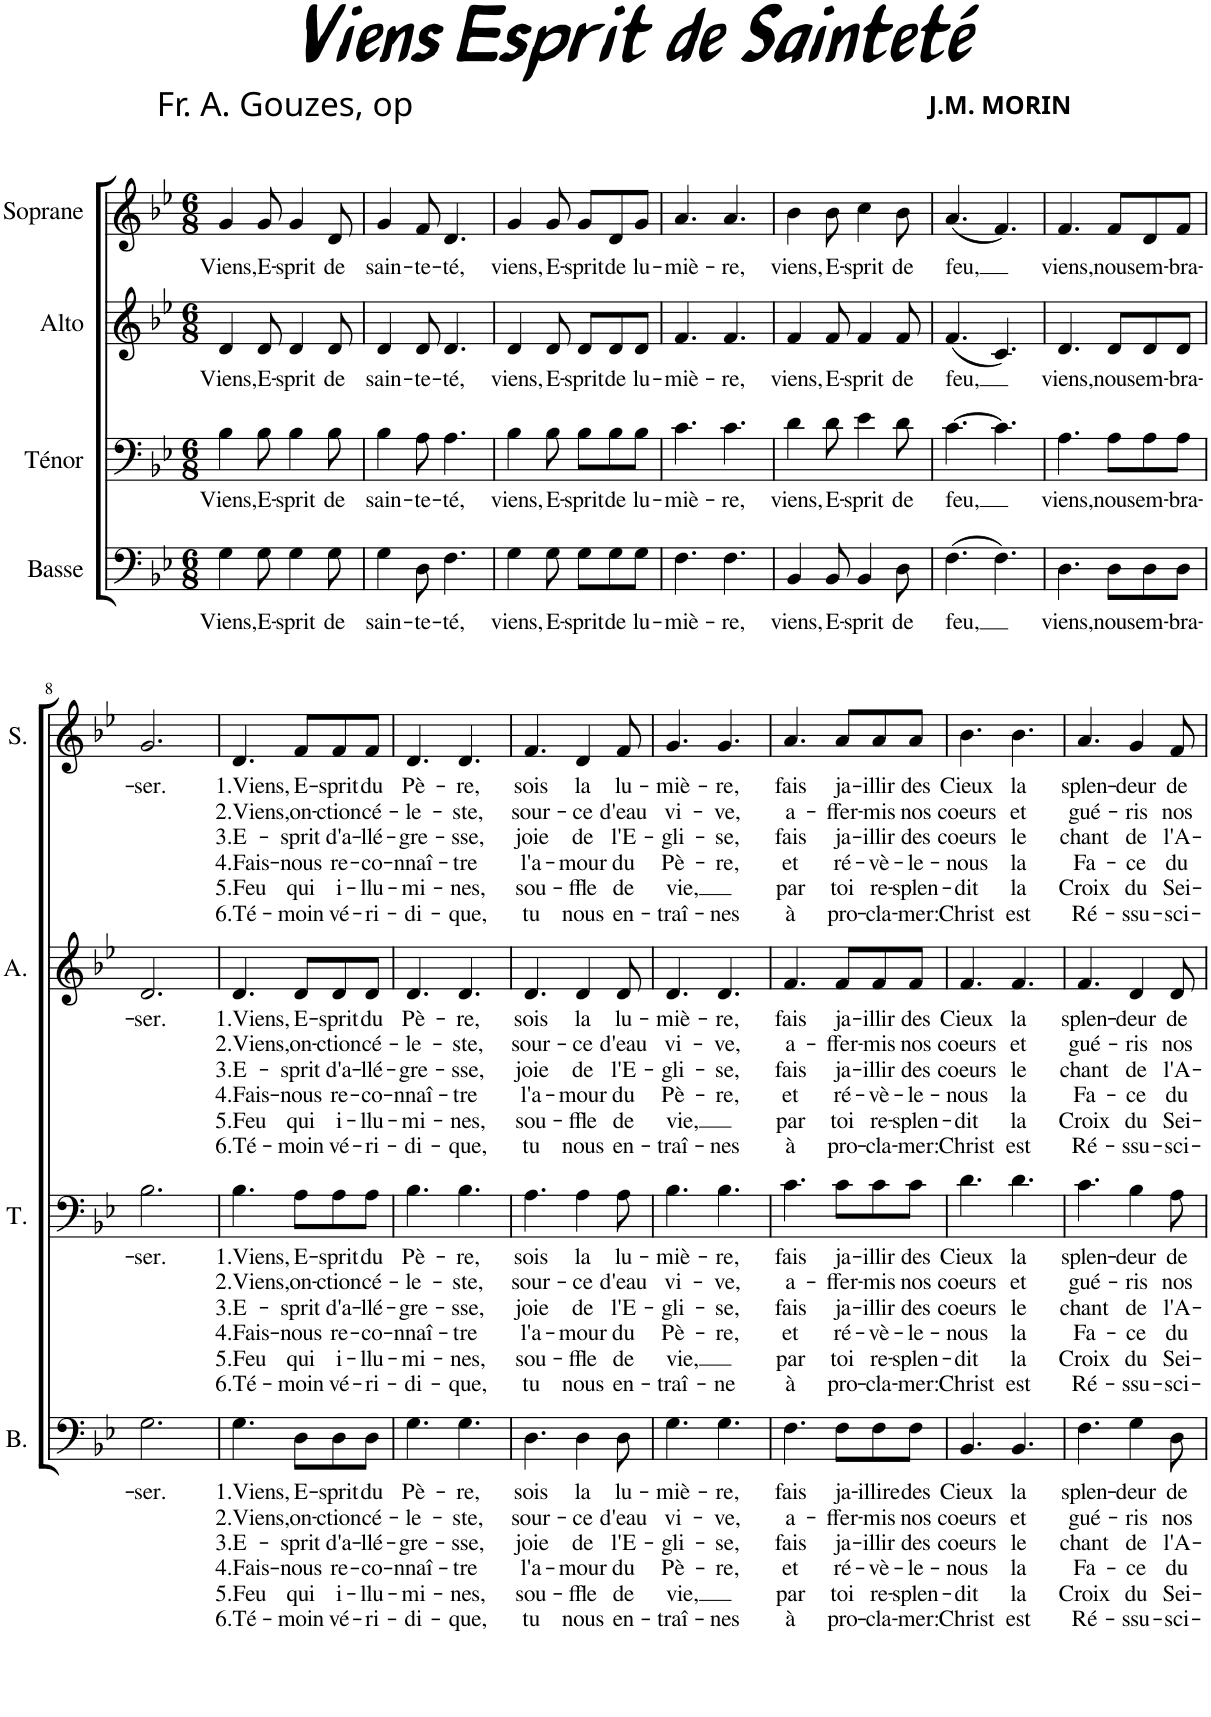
**kern	**text	**text	**text	**text	**text	**text	**kern	**text	**text	**text	**text	**text	**text	**kern	**text	**text	**text	**text	**text	**text	**kern	**text	**text	**text	**text	**text	**text
*part4	*part4	*part4	*part4	*part4	*part4	*part4	*part3	*part3	*part3	*part3	*part3	*part3	*part3	*part2	*part2	*part2	*part2	*part2	*part2	*part2	*part1	*part1	*part1	*part1	*part1	*part1	*part1
*staff4	*staff4	*staff4	*staff4	*staff4	*staff4	*staff4	*staff3	*staff3	*staff3	*staff3	*staff3	*staff3	*staff3	*staff2	*staff2	*staff2	*staff2	*staff2	*staff2	*staff2	*staff1	*staff1	*staff1	*staff1	*staff1	*staff1	*staff1
*I"Basse	*	*	*	*	*	*	*I"Ténor	*	*	*	*	*	*	*I"Alto	*	*	*	*	*	*	*I"Soprane	*	*	*	*	*	*
*I'B.	*	*	*	*	*	*	*I'T.	*	*	*	*	*	*	*I'A.	*	*	*	*	*	*	*I'S.	*	*	*	*	*	*
*clefF4	*	*	*	*	*	*	*clefF4	*	*	*	*	*	*	*clefG2	*	*	*	*	*	*	*clefG2	*	*	*	*	*	*
*k[b-e-]	*	*	*	*	*	*	*k[b-e-]	*	*	*	*	*	*	*k[b-e-]	*	*	*	*	*	*	*k[b-e-]	*	*	*	*	*	*
*M6/8	*	*	*	*	*	*	*M6/8	*	*	*	*	*	*	*M6/8	*	*	*	*	*	*	*M6/8	*	*	*	*	*	*
=1	=1	=1	=1	=1	=1	=1	=1	=1	=1	=1	=1	=1	=1	=1	=1	=1	=1	=1	=1	=1	=1	=1	=1	=1	=1	=1	=1
!	!LO:LY:b	!	!	!	!	!	!	!LO:LY:b	!	!	!	!	!	!	!LO:LY:b	!	!	!	!	!	!	!LO:LY:b	!	!	!	!	!
4G\	Viens,	.	.	.	.	.	4B-\	Viens,	.	.	.	.	.	4d/	Viens,	.	.	.	.	.	4g/	Viens,	.	.	.	.	.
!	!LO:LY:b	!	!	!	!	!	!	!LO:LY:b	!	!	!	!	!	!	!LO:LY:b	!	!	!	!	!	!	!LO:LY:b	!	!	!	!	!
8G\	E-	.	.	.	.	.	8B-\	E-	.	.	.	.	.	8d/	E-	.	.	.	.	.	8g/	E-	.	.	.	.	.
!	!LO:LY:b	!	!	!	!	!	!	!LO:LY:b	!	!	!	!	!	!	!LO:LY:b	!	!	!	!	!	!	!LO:LY:b	!	!	!	!	!
4G\	-sprit	.	.	.	.	.	4B-\	-sprit	.	.	.	.	.	4d/	-sprit	.	.	.	.	.	4g/	-sprit	.	.	.	.	.
!	!LO:LY:b	!	!	!	!	!	!	!LO:LY:b	!	!	!	!	!	!	!LO:LY:b	!	!	!	!	!	!	!LO:LY:b	!	!	!	!	!
8G\	de	.	.	.	.	.	8B-\	de	.	.	.	.	.	8d/	de	.	.	.	.	.	8d/	de	.	.	.	.	.
=2	=2	=2	=2	=2	=2	=2	=2	=2	=2	=2	=2	=2	=2	=2	=2	=2	=2	=2	=2	=2	=2	=2	=2	=2	=2	=2	=2
!	!LO:LY:b	!	!	!	!	!	!	!LO:LY:b	!	!	!	!	!	!	!LO:LY:b	!	!	!	!	!	!	!LO:LY:b	!	!	!	!	!
4G\	sain-	.	.	.	.	.	4B-\	sain-	.	.	.	.	.	4d/	sain-	.	.	.	.	.	4g/	sain-	.	.	.	.	.
!	!LO:LY:b	!	!	!	!	!	!	!LO:LY:b	!	!	!	!	!	!	!LO:LY:b	!	!	!	!	!	!	!LO:LY:b	!	!	!	!	!
8D\	-te-	.	.	.	.	.	8A\	-te-	.	.	.	.	.	8d/	-te-	.	.	.	.	.	8f/	-te-	.	.	.	.	.
!	!LO:LY:b	!	!	!	!	!	!	!LO:LY:b	!	!	!	!	!	!	!LO:LY:b	!	!	!	!	!	!	!LO:LY:b	!	!	!	!	!
4.F\	-té,	.	.	.	.	.	4.A\	-té,	.	.	.	.	.	4.d/	-té,	.	.	.	.	.	4.d/	-té,	.	.	.	.	.
=3	=3	=3	=3	=3	=3	=3	=3	=3	=3	=3	=3	=3	=3	=3	=3	=3	=3	=3	=3	=3	=3	=3	=3	=3	=3	=3	=3
!	!LO:LY:b	!	!	!	!	!	!	!LO:LY:b	!	!	!	!	!	!	!LO:LY:b	!	!	!	!	!	!	!LO:LY:b	!	!	!	!	!
4G\	viens,	.	.	.	.	.	4B-\	viens,	.	.	.	.	.	4d/	viens,	.	.	.	.	.	4g/	viens,	.	.	.	.	.
!	!LO:LY:b	!	!	!	!	!	!	!LO:LY:b	!	!	!	!	!	!	!LO:LY:b	!	!	!	!	!	!	!LO:LY:b	!	!	!	!	!
8G\	E-	.	.	.	.	.	8B-\	E-	.	.	.	.	.	8d/	E-	.	.	.	.	.	8g/	E-	.	.	.	.	.
!	!LO:LY:b	!	!	!	!	!	!	!LO:LY:b	!	!	!	!	!	!	!LO:LY:b	!	!	!	!	!	!	!LO:LY:b	!	!	!	!	!
8G\L	-sprit	.	.	.	.	.	8B-\L	-sprit	.	.	.	.	.	8d/L	-sprit	.	.	.	.	.	8g/L	-sprit	.	.	.	.	.
!	!LO:LY:b	!	!	!	!	!	!	!LO:LY:b	!	!	!	!	!	!	!LO:LY:b	!	!	!	!	!	!	!LO:LY:b	!	!	!	!	!
8G\	de	.	.	.	.	.	8B-\	de	.	.	.	.	.	8d/	de	.	.	.	.	.	8d/	de	.	.	.	.	.
!	!LO:LY:b	!	!	!	!	!	!	!LO:LY:b	!	!	!	!	!	!	!LO:LY:b	!	!	!	!	!	!	!LO:LY:b	!	!	!	!	!
8G\J	lu-	.	.	.	.	.	8B-\J	lu-	.	.	.	.	.	8d/J	lu-	.	.	.	.	.	8g/J	lu-	.	.	.	.	.
=4	=4	=4	=4	=4	=4	=4	=4	=4	=4	=4	=4	=4	=4	=4	=4	=4	=4	=4	=4	=4	=4	=4	=4	=4	=4	=4	=4
!	!LO:LY:b	!	!	!	!	!	!	!LO:LY:b	!	!	!	!	!	!	!LO:LY:b	!	!	!	!	!	!	!LO:LY:b	!	!	!	!	!
4.F\	-miè-	.	.	.	.	.	4.c\	-miè-	.	.	.	.	.	4.f/	-miè-	.	.	.	.	.	4.a/	-miè-	.	.	.	.	.
!	!LO:LY:b	!	!	!	!	!	!	!LO:LY:b	!	!	!	!	!	!	!LO:LY:b	!	!	!	!	!	!	!LO:LY:b	!	!	!	!	!
4.F\	-re,	.	.	.	.	.	4.c\	-re,	.	.	.	.	.	4.f/	-re,	.	.	.	.	.	4.a/	-re,	.	.	.	.	.
=5	=5	=5	=5	=5	=5	=5	=5	=5	=5	=5	=5	=5	=5	=5	=5	=5	=5	=5	=5	=5	=5	=5	=5	=5	=5	=5	=5
!	!LO:LY:b	!	!	!	!	!	!	!LO:LY:b	!	!	!	!	!	!	!LO:LY:b	!	!	!	!	!	!	!LO:LY:b	!	!	!	!	!
4BB-/	viens,	.	.	.	.	.	4d\	viens,	.	.	.	.	.	4f/	viens,	.	.	.	.	.	4b-\	viens,	.	.	.	.	.
!	!LO:LY:b	!	!	!	!	!	!	!LO:LY:b	!	!	!	!	!	!	!LO:LY:b	!	!	!	!	!	!	!LO:LY:b	!	!	!	!	!
8BB-/	E-	.	.	.	.	.	8d\	E-	.	.	.	.	.	8f/	E-	.	.	.	.	.	8b-\	E-	.	.	.	.	.
!	!LO:LY:b	!	!	!	!	!	!	!LO:LY:b	!	!	!	!	!	!	!LO:LY:b	!	!	!	!	!	!	!LO:LY:b	!	!	!	!	!
4BB-/	-sprit	.	.	.	.	.	4e-\	-sprit	.	.	.	.	.	4f/	-sprit	.	.	.	.	.	4cc\	-sprit	.	.	.	.	.
!	!LO:LY:b	!	!	!	!	!	!	!LO:LY:b	!	!	!	!	!	!	!LO:LY:b	!	!	!	!	!	!	!LO:LY:b	!	!	!	!	!
8D\	de	.	.	.	.	.	8d\	de	.	.	.	.	.	8f/	de	.	.	.	.	.	8b-\	de	.	.	.	.	.
=6	=6	=6	=6	=6	=6	=6	=6	=6	=6	=6	=6	=6	=6	=6	=6	=6	=6	=6	=6	=6	=6	=6	=6	=6	=6	=6	=6
!	!LO:LY:b	!	!	!	!	!	!	!LO:LY:b	!	!	!	!	!	!	!LO:LY:b	!	!	!	!	!	!	!LO:LY:b	!	!	!	!	!
(4.F\	feu,	.	.	.	.	.	[4.c\	feu,	.	.	.	.	.	(4.f/	feu,	.	.	.	.	.	(4.a/	feu,	.	.	.	.	.
4.F\)	.	.	.	.	.	.	4.c\]	.	.	.	.	.	.	4.c/)	.	.	.	.	.	.	4.f/)	.	.	.	.	.	.
=7	=7	=7	=7	=7	=7	=7	=7	=7	=7	=7	=7	=7	=7	=7	=7	=7	=7	=7	=7	=7	=7	=7	=7	=7	=7	=7	=7
!	!LO:LY:b	!	!	!	!	!	!	!LO:LY:b	!	!	!	!	!	!	!LO:LY:b	!	!	!	!	!	!	!LO:LY:b	!	!	!	!	!
4.D\	viens,	.	.	.	.	.	4.A\	viens,	.	.	.	.	.	4.d/	viens,	.	.	.	.	.	4.f/	viens,	.	.	.	.	.
!	!LO:LY:b	!	!	!	!	!	!	!LO:LY:b	!	!	!	!	!	!	!LO:LY:b	!	!	!	!	!	!	!LO:LY:b	!	!	!	!	!
8D\L	nous	.	.	.	.	.	8A\L	nous	.	.	.	.	.	8d/L	nous	.	.	.	.	.	8f/L	nous	.	.	.	.	.
!	!LO:LY:b	!	!	!	!	!	!	!LO:LY:b	!	!	!	!	!	!	!LO:LY:b	!	!	!	!	!	!	!LO:LY:b	!	!	!	!	!
8D\	em-	.	.	.	.	.	8A\	em-	.	.	.	.	.	8d/	em-	.	.	.	.	.	8d/	em-	.	.	.	.	.
!	!LO:LY:b	!	!	!	!	!	!	!LO:LY:b	!	!	!	!	!	!	!LO:LY:b	!	!	!	!	!	!	!LO:LY:b	!	!	!	!	!
8D\J	-bra-	.	.	.	.	.	8A\J	-bra-	.	.	.	.	.	8d/J	-bra-	.	.	.	.	.	8f/J	-bra-	.	.	.	.	.
!!LO:LB:g=z
=8	=8	=8	=8	=8	=8	=8	=8	=8	=8	=8	=8	=8	=8	=8	=8	=8	=8	=8	=8	=8	=8	=8	=8	=8	=8	=8	=8
!	!LO:LY:b	!	!	!	!	!	!	!LO:LY:b	!	!	!	!	!	!	!LO:LY:b	!	!	!	!	!	!	!LO:LY:b	!	!	!	!	!
2.G\	-ser.	.	.	.	.	.	2.B-\	-ser.	.	.	.	.	.	2.d/	-ser.	.	.	.	.	.	2.g/	-ser.	.	.	.	.	.
=9	=9	=9	=9	=9	=9	=9	=9	=9	=9	=9	=9	=9	=9	=9	=9	=9	=9	=9	=9	=9	=9	=9	=9	=9	=9	=9	=9
!	!LO:LY:b	!LO:LY:b	!LO:LY:b	!LO:LY:b	!LO:LY:b	!LO:LY:b	!	!LO:LY:b	!LO:LY:b	!LO:LY:b	!LO:LY:b	!LO:LY:b	!LO:LY:b	!	!LO:LY:b	!LO:LY:b	!LO:LY:b	!LO:LY:b	!LO:LY:b	!LO:LY:b	!	!LO:LY:b	!LO:LY:b	!LO:LY:b	!LO:LY:b	!LO:LY:b	!LO:LY:b
4.G\	1.Viens,	2.Viens,	3.E-	4.Fais-	5.Feu	6.Té-	4.B-\	1.Viens,	2.Viens,	3.E-	4.Fais-	5.Feu	6.Té-	4.d/	1.Viens,	2.Viens,	3.E-	4.Fais-	5.Feu	6.Té-	4.d/	1.Viens,	2.Viens,	3.E-	4.Fais-	5.Feu	6.Té-
!	!LO:LY:b	!LO:LY:b	!LO:LY:b	!LO:LY:b	!LO:LY:b	!LO:LY:b	!	!LO:LY:b	!LO:LY:b	!LO:LY:b	!LO:LY:b	!LO:LY:b	!LO:LY:b	!	!LO:LY:b	!LO:LY:b	!LO:LY:b	!LO:LY:b	!LO:LY:b	!LO:LY:b	!	!LO:LY:b	!LO:LY:b	!LO:LY:b	!LO:LY:b	!LO:LY:b	!LO:LY:b
8D\L	E-	on-	-sprit	-nous	qui	-moin	8A\L	E-	on-	-sprit	-nous	qui	-moin	8d/L	E-	on-	-sprit	-nous	qui	-moin	8f/L	E-	on-	-sprit	-nous	qui	-moin
!	!LO:LY:b	!LO:LY:b	!LO:LY:b	!LO:LY:b	!LO:LY:b	!LO:LY:b	!	!LO:LY:b	!LO:LY:b	!LO:LY:b	!LO:LY:b	!LO:LY:b	!LO:LY:b	!	!LO:LY:b	!LO:LY:b	!LO:LY:b	!LO:LY:b	!LO:LY:b	!LO:LY:b	!	!LO:LY:b	!LO:LY:b	!LO:LY:b	!LO:LY:b	!LO:LY:b	!LO:LY:b
8D\	-sprit	-ction	d'a-	re-	i-	vé-	8A\	-sprit	-ction	d'a-	re-	i-	vé-	8d/	-sprit	-ction	d'a-	re-	i-	vé-	8f/	-sprit	-ction	d'a-	re-	i-	vé-
!	!LO:LY:b	!LO:LY:b	!LO:LY:b	!LO:LY:b	!LO:LY:b	!LO:LY:b	!	!LO:LY:b	!LO:LY:b	!LO:LY:b	!LO:LY:b	!LO:LY:b	!LO:LY:b	!	!LO:LY:b	!LO:LY:b	!LO:LY:b	!LO:LY:b	!LO:LY:b	!LO:LY:b	!	!LO:LY:b	!LO:LY:b	!LO:LY:b	!LO:LY:b	!LO:LY:b	!LO:LY:b
8D\J	du	cé-	-llé-	-co-	-llu-	-ri-	8A\J	du	cé-	-llé-	-co-	-llu-	-ri-	8d/J	du	cé-	-llé-	-co-	-llu-	-ri-	8f/J	du	cé-	-llé-	-co-	-llu-	-ri-
=10	=10	=10	=10	=10	=10	=10	=10	=10	=10	=10	=10	=10	=10	=10	=10	=10	=10	=10	=10	=10	=10	=10	=10	=10	=10	=10	=10
!	!LO:LY:b	!LO:LY:b	!LO:LY:b	!LO:LY:b	!LO:LY:b	!LO:LY:b	!	!LO:LY:b	!LO:LY:b	!LO:LY:b	!LO:LY:b	!LO:LY:b	!LO:LY:b	!	!LO:LY:b	!LO:LY:b	!LO:LY:b	!LO:LY:b	!LO:LY:b	!LO:LY:b	!	!LO:LY:b	!LO:LY:b	!LO:LY:b	!LO:LY:b	!LO:LY:b	!LO:LY:b
4.G\	Pè-	-le-	-gre-	-nnaî-	-mi-	-di-	4.B-\	Pè-	-le-	-gre-	-nnaî-	-mi-	-di-	4.d/	Pè-	-le-	-gre-	-nnaî-	-mi-	-di-	4.d/	Pè-	-le-	-gre-	-nnaî-	-mi-	-di-
!	!LO:LY:b	!LO:LY:b	!LO:LY:b	!LO:LY:b	!LO:LY:b	!LO:LY:b	!	!LO:LY:b	!LO:LY:b	!LO:LY:b	!LO:LY:b	!LO:LY:b	!LO:LY:b	!	!LO:LY:b	!LO:LY:b	!LO:LY:b	!LO:LY:b	!LO:LY:b	!LO:LY:b	!	!LO:LY:b	!LO:LY:b	!LO:LY:b	!LO:LY:b	!LO:LY:b	!LO:LY:b
4.G\	-re,	-ste,	-sse,	-tre	-nes,	-que,	4.B-\	-re,	-ste,	-sse,	-tre	-nes,	-que,	4.d/	-re,	-ste,	-sse,	-tre	-nes,	-que,	4.d/	-re,	-ste,	-sse,	-tre	-nes,	-que,
=11	=11	=11	=11	=11	=11	=11	=11	=11	=11	=11	=11	=11	=11	=11	=11	=11	=11	=11	=11	=11	=11	=11	=11	=11	=11	=11	=11
!	!LO:LY:b	!LO:LY:b	!LO:LY:b	!LO:LY:b	!LO:LY:b	!LO:LY:b	!	!LO:LY:b	!LO:LY:b	!LO:LY:b	!LO:LY:b	!LO:LY:b	!LO:LY:b	!	!LO:LY:b	!LO:LY:b	!LO:LY:b	!LO:LY:b	!LO:LY:b	!LO:LY:b	!	!LO:LY:b	!LO:LY:b	!LO:LY:b	!LO:LY:b	!LO:LY:b	!LO:LY:b
4.D\	sois	sour-	joie	l'a-	sou-	tu	4.A\	sois	sour-	joie	l'a-	sou-	tu	4.d/	sois	sour-	joie	l'a-	sou-	tu	4.f/	sois	sour-	joie	l'a-	sou-	tu
!	!LO:LY:b	!LO:LY:b	!LO:LY:b	!LO:LY:b	!LO:LY:b	!LO:LY:b	!	!LO:LY:b	!LO:LY:b	!LO:LY:b	!LO:LY:b	!LO:LY:b	!LO:LY:b	!	!LO:LY:b	!LO:LY:b	!LO:LY:b	!LO:LY:b	!LO:LY:b	!LO:LY:b	!	!LO:LY:b	!LO:LY:b	!LO:LY:b	!LO:LY:b	!LO:LY:b	!LO:LY:b
4D\	la	-ce	de	-mour	-ffle	nous	4A\	la	-ce	de	-mour	-ffle	nous	4d/	la	-ce	de	-mour	-ffle	nous	4d/	la	-ce	de	-mour	-ffle	nous
!	!LO:LY:b	!LO:LY:b	!LO:LY:b	!LO:LY:b	!LO:LY:b	!LO:LY:b	!	!LO:LY:b	!LO:LY:b	!LO:LY:b	!LO:LY:b	!LO:LY:b	!LO:LY:b	!	!LO:LY:b	!LO:LY:b	!LO:LY:b	!LO:LY:b	!LO:LY:b	!LO:LY:b	!	!LO:LY:b	!LO:LY:b	!LO:LY:b	!LO:LY:b	!LO:LY:b	!LO:LY:b
8D\	lu-	d'eau	l'E-	du	de	en-	8A\	lu-	d'eau	l'E-	du	de	en-	8d/	lu-	d'eau	l'E-	du	de	en-	8f/	lu-	d'eau	l'E-	du	de	en-
=12	=12	=12	=12	=12	=12	=12	=12	=12	=12	=12	=12	=12	=12	=12	=12	=12	=12	=12	=12	=12	=12	=12	=12	=12	=12	=12	=12
!	!LO:LY:b	!LO:LY:b	!LO:LY:b	!LO:LY:b	!LO:LY:b	!LO:LY:b	!	!LO:LY:b	!LO:LY:b	!LO:LY:b	!LO:LY:b	!LO:LY:b	!LO:LY:b	!	!LO:LY:b	!LO:LY:b	!LO:LY:b	!LO:LY:b	!LO:LY:b	!LO:LY:b	!	!LO:LY:b	!LO:LY:b	!LO:LY:b	!LO:LY:b	!LO:LY:b	!LO:LY:b
4.G\	-miè-	vi-	-gli-	Pè-	vie,	-traî-	4.B-\	-miè-	vi-	-gli-	Pè-	vie,	-traî-	4.d/	-miè-	vi-	-gli-	Pè-	vie,	-traî-	4.g/	-miè-	vi-	-gli-	Pè-	vie,	-traî-
!	!LO:LY:b	!LO:LY:b	!LO:LY:b	!LO:LY:b	!	!LO:LY:b	!	!LO:LY:b	!LO:LY:b	!LO:LY:b	!LO:LY:b	!	!LO:LY:b	!	!LO:LY:b	!LO:LY:b	!LO:LY:b	!LO:LY:b	!	!LO:LY:b	!	!LO:LY:b	!LO:LY:b	!LO:LY:b	!LO:LY:b	!	!LO:LY:b
4.G\	-re,	-ve,	-se,	-re,	.	-nes	4.B-\	-re,	-ve,	-se,	-re,	.	-ne	4.d/	-re,	-ve,	-se,	-re,	.	-nes	4.g/	-re,	-ve,	-se,	-re,	.	-nes
=13	=13	=13	=13	=13	=13	=13	=13	=13	=13	=13	=13	=13	=13	=13	=13	=13	=13	=13	=13	=13	=13	=13	=13	=13	=13	=13	=13
!	!LO:LY:b	!LO:LY:b	!LO:LY:b	!LO:LY:b	!LO:LY:b	!LO:LY:b	!	!LO:LY:b	!LO:LY:b	!LO:LY:b	!LO:LY:b	!LO:LY:b	!LO:LY:b	!	!LO:LY:b	!LO:LY:b	!LO:LY:b	!LO:LY:b	!LO:LY:b	!LO:LY:b	!	!LO:LY:b	!LO:LY:b	!LO:LY:b	!LO:LY:b	!LO:LY:b	!LO:LY:b
4.F\	fais	a-	fais	et	par	à	4.c\	fais	a-	fais	et	par	à	4.f/	fais	a-	fais	et	par	à	4.a/	fais	a-	fais	et	par	à
!	!LO:LY:b	!LO:LY:b	!LO:LY:b	!LO:LY:b	!LO:LY:b	!LO:LY:b	!	!LO:LY:b	!LO:LY:b	!LO:LY:b	!LO:LY:b	!LO:LY:b	!LO:LY:b	!	!LO:LY:b	!LO:LY:b	!LO:LY:b	!LO:LY:b	!LO:LY:b	!LO:LY:b	!	!LO:LY:b	!LO:LY:b	!LO:LY:b	!LO:LY:b	!LO:LY:b	!LO:LY:b
8F\L	ja-	-ffer-	ja-	ré-	toi	pro-	8c\L	ja-	-ffer-	ja-	ré-	toi	pro-	8f/L	ja-	-ffer-	ja-	ré-	toi	pro-	8a/L	ja-	-ffer-	ja-	ré-	toi	pro-
!	!LO:LY:b	!LO:LY:b	!LO:LY:b	!LO:LY:b	!LO:LY:b	!LO:LY:b	!	!LO:LY:b	!LO:LY:b	!LO:LY:b	!LO:LY:b	!LO:LY:b	!LO:LY:b	!	!LO:LY:b	!LO:LY:b	!LO:LY:b	!LO:LY:b	!LO:LY:b	!LO:LY:b	!	!LO:LY:b	!LO:LY:b	!LO:LY:b	!LO:LY:b	!LO:LY:b	!LO:LY:b
8F\	-illire	-mis	-illir	-vè-	re-	-cla-	8c\	-illir	-mis	-illir	-vè-	re-	-cla-	8f/	-illir	-mis	-illir	-vè-	re-	-cla-	8a/	-illir	-mis	-illir	-vè-	re-	-cla-
!	!LO:LY:b	!LO:LY:b	!LO:LY:b	!LO:LY:b	!LO:LY:b	!LO:LY:b	!	!LO:LY:b	!LO:LY:b	!LO:LY:b	!LO:LY:b	!LO:LY:b	!LO:LY:b	!	!LO:LY:b	!LO:LY:b	!LO:LY:b	!LO:LY:b	!LO:LY:b	!LO:LY:b	!	!LO:LY:b	!LO:LY:b	!LO:LY:b	!LO:LY:b	!LO:LY:b	!LO:LY:b
8F\J	des	nos	des	-le-	-splen-	-mer:	8c\J	des	nos	des	-le-	-splen-	-mer:	8f/J	des	nos	des	-le-	-splen-	-mer:	8a/J	des	nos	des	-le-	-splen-	-mer:
=14	=14	=14	=14	=14	=14	=14	=14	=14	=14	=14	=14	=14	=14	=14	=14	=14	=14	=14	=14	=14	=14	=14	=14	=14	=14	=14	=14
!	!LO:LY:b	!LO:LY:b	!LO:LY:b	!LO:LY:b	!LO:LY:b	!LO:LY:b	!	!LO:LY:b	!LO:LY:b	!LO:LY:b	!LO:LY:b	!LO:LY:b	!LO:LY:b	!	!LO:LY:b	!LO:LY:b	!LO:LY:b	!LO:LY:b	!LO:LY:b	!LO:LY:b	!	!LO:LY:b	!LO:LY:b	!LO:LY:b	!LO:LY:b	!LO:LY:b	!LO:LY:b
4.BB-/	Cieux	coeurs	coeurs	-nous	-dit	Christ	4.d\	Cieux	coeurs	coeurs	-nous	-dit	Christ	4.f/	Cieux	coeurs	coeurs	-nous	-dit	Christ	4.b-\	Cieux	coeurs	coeurs	-nous	-dit	Christ
!	!LO:LY:b	!LO:LY:b	!LO:LY:b	!LO:LY:b	!LO:LY:b	!LO:LY:b	!	!LO:LY:b	!LO:LY:b	!LO:LY:b	!LO:LY:b	!LO:LY:b	!LO:LY:b	!	!LO:LY:b	!LO:LY:b	!LO:LY:b	!LO:LY:b	!LO:LY:b	!LO:LY:b	!	!LO:LY:b	!LO:LY:b	!LO:LY:b	!LO:LY:b	!LO:LY:b	!LO:LY:b
4.BB-/	la	et	le	la	la	est	4.d\	la	et	le	la	la	est	4.f/	la	et	le	la	la	est	4.b-\	la	et	le	la	la	est
=15	=15	=15	=15	=15	=15	=15	=15	=15	=15	=15	=15	=15	=15	=15	=15	=15	=15	=15	=15	=15	=15	=15	=15	=15	=15	=15	=15
!	!LO:LY:b	!LO:LY:b	!LO:LY:b	!LO:LY:b	!LO:LY:b	!LO:LY:b	!	!LO:LY:b	!LO:LY:b	!LO:LY:b	!LO:LY:b	!LO:LY:b	!LO:LY:b	!	!LO:LY:b	!LO:LY:b	!LO:LY:b	!LO:LY:b	!LO:LY:b	!LO:LY:b	!	!LO:LY:b	!LO:LY:b	!LO:LY:b	!LO:LY:b	!LO:LY:b	!LO:LY:b
4.F\	splen-	gué-	chant	Fa-	Croix	Ré-	4.c\	splen-	gué-	chant	Fa-	Croix	Ré-	4.f/	splen-	gué-	chant	Fa-	Croix	Ré-	4.a/	splen-	gué-	chant	Fa-	Croix	Ré-
!	!LO:LY:b	!LO:LY:b	!LO:LY:b	!LO:LY:b	!LO:LY:b	!LO:LY:b	!	!LO:LY:b	!LO:LY:b	!LO:LY:b	!LO:LY:b	!LO:LY:b	!LO:LY:b	!	!LO:LY:b	!LO:LY:b	!LO:LY:b	!LO:LY:b	!LO:LY:b	!LO:LY:b	!	!LO:LY:b	!LO:LY:b	!LO:LY:b	!LO:LY:b	!LO:LY:b	!LO:LY:b
4G\	-deur	-ris	de	-ce	du	-ssu-	4B-\	-deur	-ris	de	-ce	du	-ssu-	4d/	-deur	-ris	de	-ce	du	-ssu-	4g/	-deur	-ris	de	-ce	du	-ssu-
!	!LO:LY:b	!LO:LY:b	!LO:LY:b	!LO:LY:b	!LO:LY:b	!LO:LY:b	!	!LO:LY:b	!LO:LY:b	!LO:LY:b	!LO:LY:b	!LO:LY:b	!LO:LY:b	!	!LO:LY:b	!LO:LY:b	!LO:LY:b	!LO:LY:b	!LO:LY:b	!LO:LY:b	!	!LO:LY:b	!LO:LY:b	!LO:LY:b	!LO:LY:b	!LO:LY:b	!LO:LY:b
8D\	de	nos	l'A-	du	Sei-	-sci-	8A\	de	nos	l'A-	du	Sei-	-sci-	8d/	de	nos	l'A-	du	Sei-	-sci-	8f/	de	nos	l'A-	du	Sei-	-sci-
=	=	=	=	=	=	=	=	=	=	=	=	=	=	=	=	=	=	=	=	=	=	=	=	=	=	=	=
*-	*-	*-	*-	*-	*-	*-	*-	*-	*-	*-	*-	*-	*-	*-	*-	*-	*-	*-	*-	*-	*-	*-	*-	*-	*-	*-	*-
